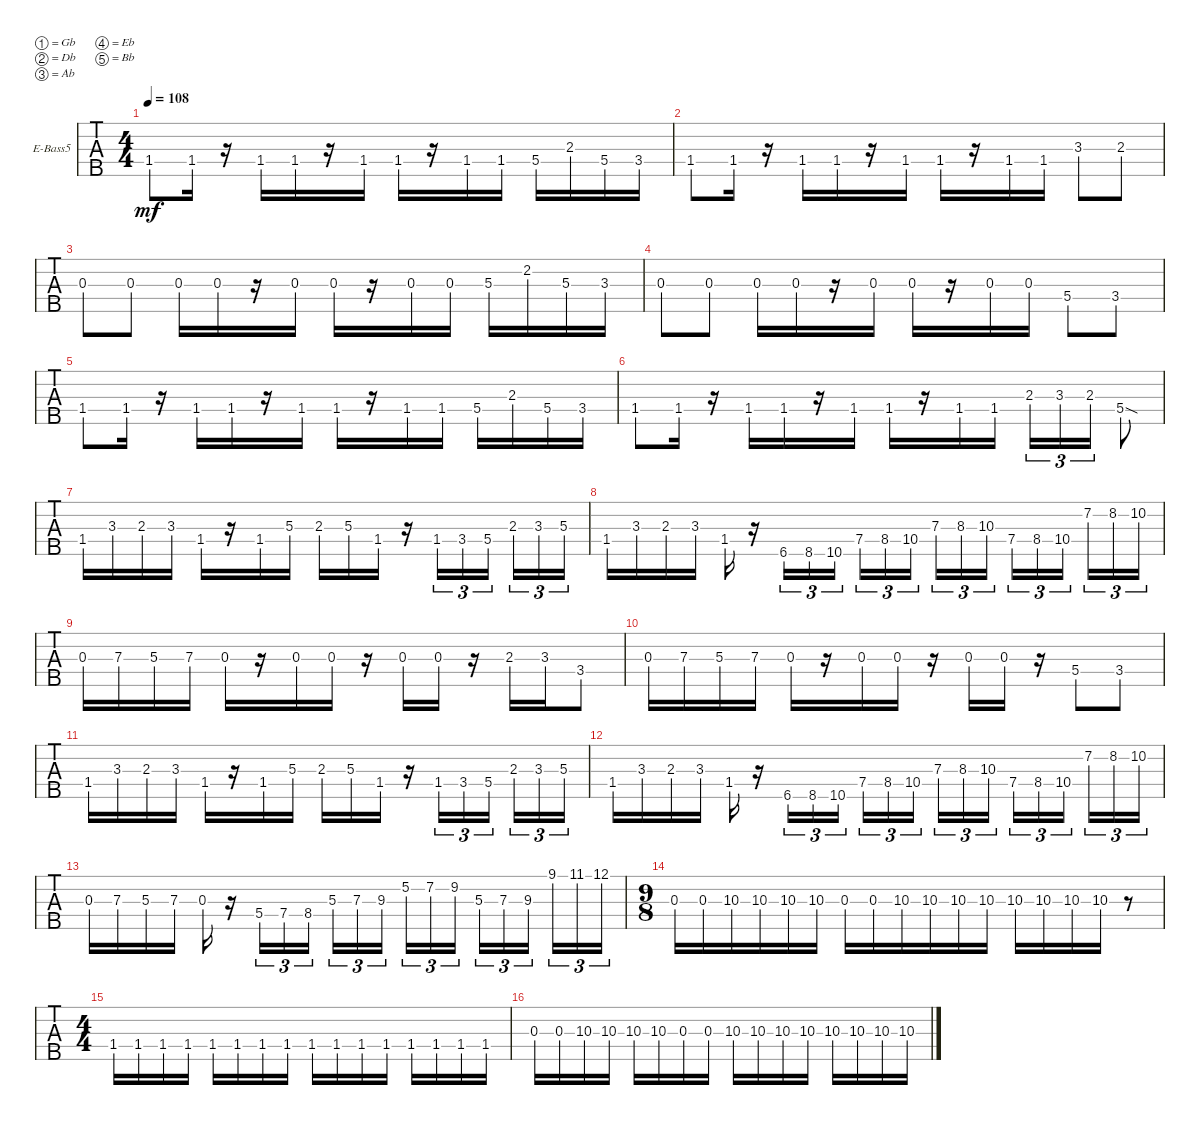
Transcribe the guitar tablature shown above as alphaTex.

\defaultSystemsLayout 4
\bracketExtendMode groupsimilarinstruments
\firstSystemTrackNameOrientation horizontal
\otherSystemsTrackNameOrientation horizontal
\track ("Electric Bass" "E-Bass5") {mute instrument electricbassfinger}
\staff {tabs}
\tuning (Gb2 Db2 Ab1 Eb1 Bb0)
\ts (4 4)
\tempo 108
\clef f4
\ks c
1.4.8{dy mf} 1.4.16 r.16 1.4.16 1.4.16 r.16 1.4.16 1.4.16 r.16 1.4.16 1.4.16 5.4.16 2.3.16 5.4.16 3.4.16 |
1.4.8 1.4.16 r.16 1.4.16 1.4.16 r.16 1.4.16 1.4.16 r.16 1.4.16 1.4.16 3.3.8 2.3.8 |
0.3.8 0.3{st}.8 0.3.16 0.3.16 r.16 0.3.16 0.3.16 r.16 0.3.16 0.3.16 5.3.16 2.2.16 5.3.16 3.3.16 |
0.3.8 0.3{st}.8 0.3.16 0.3.16 r.16 0.3.16 0.3.16 r.16 0.3.16 0.3.16 5.4.8 3.4.8 |
1.4.8 1.4.16 r.16 1.4.16 1.4.16 r.16 1.4.16 1.4.16 r.16 1.4.16 1.4.16 5.4.16 2.3.16 5.4.16 3.4.16 |
1.4.8 1.4.16 r.16 1.4.16 1.4.16 r.16 1.4.16 1.4.16 r.16 1.4.16 1.4.16 2.3.16{tu (3 2)} 3.3.16{tu (3 2)} 2.3.16{tu (3 2)} 5.4{sod}.8 |
1.4.16 3.3.16 2.3.16 3.3.16 1.4.16 r.16 1.4.16 5.3.16 2.3.16 5.3.16 1.4.16 r.16 1.4.16{tu (3 2)} 3.4.16{tu (3 2)} 5.4.16{tu (3 2)} 2.3.16{tu (3 2)} 3.3.16{tu (3 2)} 5.3.16{tu (3 2)} |
1.4.16 3.3.16 2.3.16 3.3.16 1.4.16 r.16 6.5.16{tu (3 2)} 8.5.16{tu (3 2)} 10.5.16{tu (3 2)} 7.4.16{tu (3 2)} 8.4.16{tu (3 2)} 10.4.16{tu (3 2)} 7.3.16{tu (3 2)} 8.3.16{tu (3 2)} 10.3.16{tu (3 2)} 7.4.16{tu (3 2)} 8.4.16{tu (3 2)} 10.4.16{tu (3 2)} 7.2.16{tu (3 2)} 8.2.16{tu (3 2)} 10.2.16{tu (3 2)} |
0.3.16 7.3.16 5.3.16 7.3.16 0.3.16 r.16 0.3.16 0.3.16 r.16 0.3.16 0.3.16 r.16 2.3.16 3.3.16 3.4.8 |
0.3.16 7.3.16 5.3.16 7.3.16 0.3.16 r.16 0.3.16 0.3.16 r.16 0.3.16 0.3.16 r.16 5.4.8 3.4.8 |
1.4.16 3.3.16 2.3.16 3.3.16 1.4.16 r.16 1.4.16 5.3.16 2.3.16 5.3.16 1.4.16 r.16 1.4.16{tu (3 2)} 3.4.16{tu (3 2)} 5.4.16{tu (3 2)} 2.3.16{tu (3 2)} 3.3.16{tu (3 2)} 5.3.16{tu (3 2)} |
1.4.16 3.3.16 2.3.16 3.3.16 1.4.16 r.16 6.5.16{tu (3 2)} 8.5.16{tu (3 2)} 10.5.16{tu (3 2)} 7.4.16{tu (3 2)} 8.4.16{tu (3 2)} 10.4.16{tu (3 2)} 7.3.16{tu (3 2)} 8.3.16{tu (3 2)} 10.3.16{tu (3 2)} 7.4.16{tu (3 2)} 8.4.16{tu (3 2)} 10.4.16{tu (3 2)} 7.2.16{tu (3 2)} 8.2.16{tu (3 2)} 10.2.16{tu (3 2)} |
0.3.16 7.3.16 5.3.16 7.3.16 0.3.16 r.16 5.4.16{tu (3 2)} 7.4.16{tu (3 2)} 8.4.16{tu (3 2)} 5.3.16{tu (3 2)} 7.3.16{tu (3 2)} 9.3.16{tu (3 2)} 5.2.16{tu (3 2)} 7.2.16{tu (3 2)} 9.2.16{tu (3 2)} 5.3.16{tu (3 2)} 7.3.16{tu (3 2)} 9.3.16{tu (3 2)} 9.1.16{tu (3 2)} 11.1.16{tu (3 2)} 12.1.16{tu (3 2)} |
\ts (9 8)
0.3.16 0.3.16 10.3.16 10.3.16 10.3.16 10.3.16 0.3.16 0.3.16 10.3.16 10.3.16 10.3.16 10.3.16 10.3.16 10.3.16 10.3.16 10.3.16 r.8 |
\ts (4 4)
1.4.16 1.4.16 1.4.16 1.4.16 1.4.16 1.4.16 1.4.16 1.4.16 1.4.16 1.4.16 1.4.16 1.4.16 1.4.16 1.4.16 1.4.16 1.4.16 |
0.3.16 0.3.16 10.3.16 10.3.16 10.3.16 10.3.16 0.3.16 0.3.16 10.3.16 10.3.16 10.3.16 10.3.16 10.3.16 10.3.16 10.3.16 10.3.16
